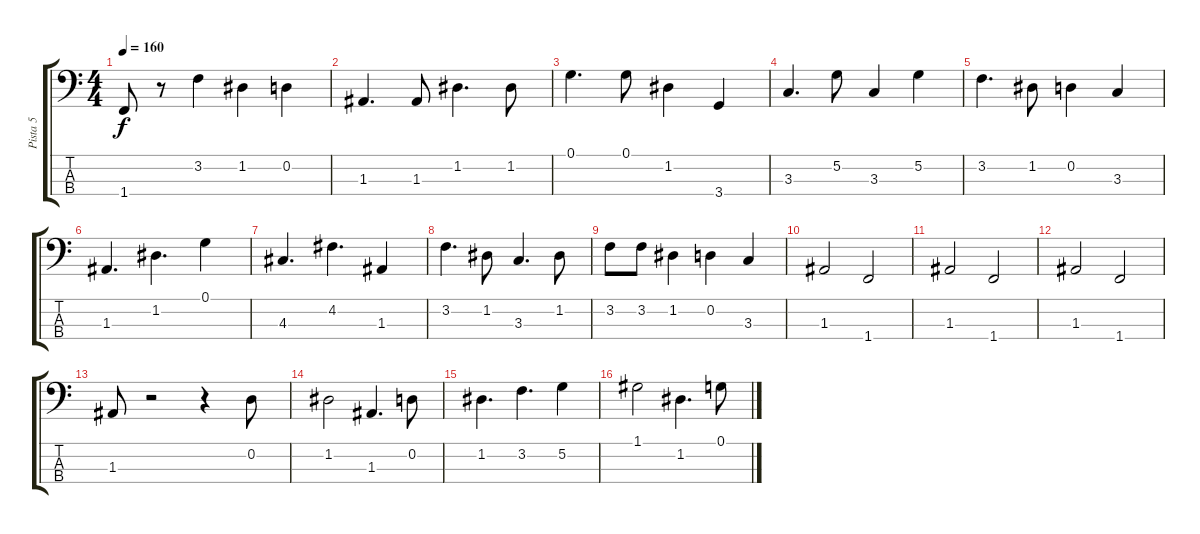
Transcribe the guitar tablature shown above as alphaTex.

\track ("Pista 5" "Pista 5") {instrument electricbassfinger}
\staff {score tabs}
\tuning (G2 D2 A1 E1) {hide}
\ts (4 4)
\tempo 160
\clef f4
\ks c
1.4.8{dy f} r.8 3.2.4 1.2.4 0.2.4 |
1.3.4{d} 1.3.8 1.2.4{d} 1.2.8 |
0.1.4{d} 0.1.8 1.2.4 3.4.4 |
3.3.4{d} 5.2.8 3.3.4 5.2.4 |
3.2.4{d} 1.2.8 0.2.4 3.3.4 |
1.3.4{d} 1.2.4{d} 0.1.4 |
4.3.4{d} 4.2.4{d} 1.3.4 |
3.2.4{d} 1.2.8 3.3.4{d} 1.2.8 |
3.2.8 3.2.8 1.2.4 0.2.4 3.3.4 |
1.3.2 1.4.2 |
1.3.2 1.4.2 |
1.3.2 1.4.2 |
1.3.8 r.2 r.4 0.2.8 |
1.2.2 1.3.4{d} 0.2.8 |
1.2.4{d} 3.2.4{d} 5.2.4 |
1.1.2 1.2.4{d} 0.1.8
